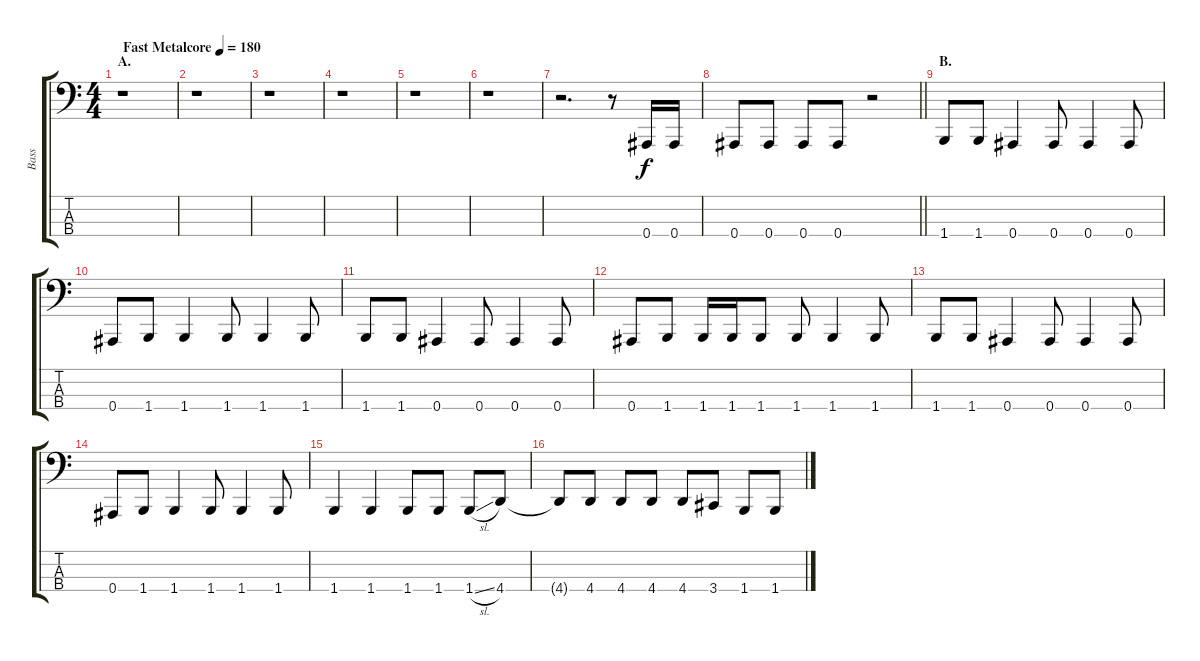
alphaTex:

\track ("Bass" "Bass") {instrument electricbasspick}
\staff {score tabs}
\tuning (Eb2 Bb1 F1 Bb0) {hide}
\ts (4 4)
\section ("" "A.")
\tempo (180 "Fast Metalcore")
\clef f4
\ks c
r.1{dy f instrument electricbasspick} |
r.1 |
r.1 |
r.1 |
r.1 |
r.1 |
r.2{d} r.8 0.4.16 0.4.16 |
\barLineRight lightlight
0.4.8 0.4.8 0.4.8 0.4.8 r.2 |
\section ("" "B.")
1.4.8 1.4.8 0.4.4 0.4.8 0.4.4 0.4.8 |
0.4.8 1.4.8 1.4.4 1.4.8 1.4.4 1.4.8 |
1.4.8 1.4.8 0.4.4 0.4.8 0.4.4 0.4.8 |
0.4.8 1.4.8 1.4.16 1.4.16 1.4.8 1.4.8 1.4.4 1.4.8 |
1.4.8 1.4.8 0.4.4 0.4.8 0.4.4 0.4.8 |
0.4.8 1.4.8 1.4.4 1.4.8 1.4.4 1.4.8 |
1.4.4 1.4.4 1.4.8 1.4.8 1.4{sl}.8 4.4.8 |
4.4{t}.8 4.4.8 4.4.8 4.4.8 4.4.8 3.4.8 1.4.8 1.4.8
